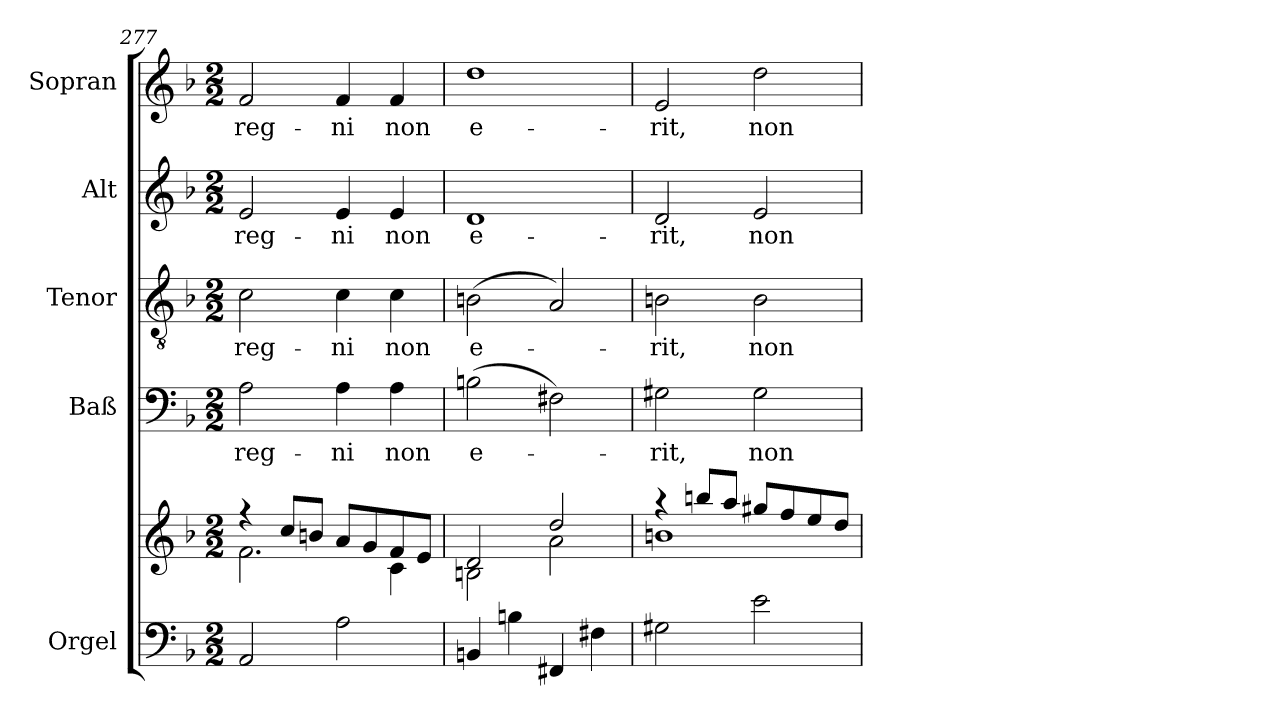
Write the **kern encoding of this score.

**kern	**kern	**kern	**text	**kern	**text	**kern	**text	**kern	**text
*part5	*part5	*part4	*part4	*part3	*part3	*part2	*part2	*part1	*part1
*staff6	*staff5	*staff4	*staff4	*staff3	*staff3	*staff2	*staff2	*staff1	*staff1
*I"Orgel	*	*I"Baß	*	*I"Tenor	*	*I"Alt	*	*I"Sopran	*
*I'Org.	*	*	*	*	*	*	*	*	*
*clefF4	*clefG2	*clefF4	*	*clefGv2	*	*clefG2	*	*clefG2	*
*k[b-]	*k[b-]	*k[b-]	*	*k[b-]	*	*k[b-]	*	*k[b-]	*
*F:	*F:	*F:	*	*F:	*	*F:	*	*F:	*
*M2/2	*M2/2	*M2/2	*	*M2/2	*	*M2/2	*	*M2/2	*
=277	=277	=277	=277	=277	=277	=277	=277	=277	=277
*	*^	*	*	*	*	*	*	*	*
!	!	!	!	!LO:LY:b	!	!LO:LY:b	!	!LO:LY:b	!	!LO:LY:b
2AA/	4ree	2.f\	2A\	reg-	2c\	reg-	2e/	reg-	2f/	reg-
.	8cc/L	.	.	.	.	.	.	.	.	.
.	8bn/J	.	.	.	.	.	.	.	.	.
!	!	!	!	!LO:LY:b	!	!LO:LY:b	!	!LO:LY:b	!	!LO:LY:b
2A\	8a/L	.	4A\	-ni	4c\	-ni	4e/	-ni	4f/	-ni
.	8g/	.	.	.	.	.	.	.	.	.
!	!	!	!	!LO:LY:b	!	!LO:LY:b	!	!LO:LY:b	!	!LO:LY:b
.	8f/	4c\	4A\	non	4c\	non	4e/	non	4f/	non
.	8e/J	.	.	.	.	.	.	.	.	.
=278	=278	=278	=278	=278	=278	=278	=278	=278	=278	=278
!	!	!	!	!LO:LY:b	!	!LO:LY:b	!	!LO:LY:b	!	!LO:LY:b
4BBn/	2d/	2Bn\	(>2Bn\	e-	(>2Bn\	e-	1d	e-	1dd	e-
4Bn\	.	.	.	.	.	.	.	.	.	.
4FF#X/	2dd/	2a\	2F#X\)	.	2A/)	.	.	.	.	.
4F#X\	.	.	.	.	.	.	.	.	.	.
=279	=279	=279	=279	=279	=279	=279	=279	=279	=279	=279
!	!	!	!	!LO:LY:b	!	!LO:LY:b	!	!LO:LY:b	!	!LO:LY:b
2G#X\	4raa	1bn	2G#X\	-rit,	2Bn\	-rit,	2d/	-rit,	2e/	-rit,
.	8bbn/L	.	.	.	.	.	.	.	.	.
.	8aa/J	.	.	.	.	.	.	.	.	.
!	!	!	!	!LO:LY:b	!	!LO:LY:b	!	!LO:LY:b	!	!LO:LY:b
2e\	8gg#X/L	.	2G#\	non	2B\	non	2e/	non	2dd\	non
.	8ff/	.	.	.	.	.	.	.	.	.
.	8ee/	.	.	.	.	.	.	.	.	.
.	8dd/J	.	.	.	.	.	.	.	.	.
*	*v	*v	*	*	*	*	*	*	*	*
=	=	=	=	=	=	=	=	=	=
*-	*-	*-	*-	*-	*-	*-	*-	*-	*-
